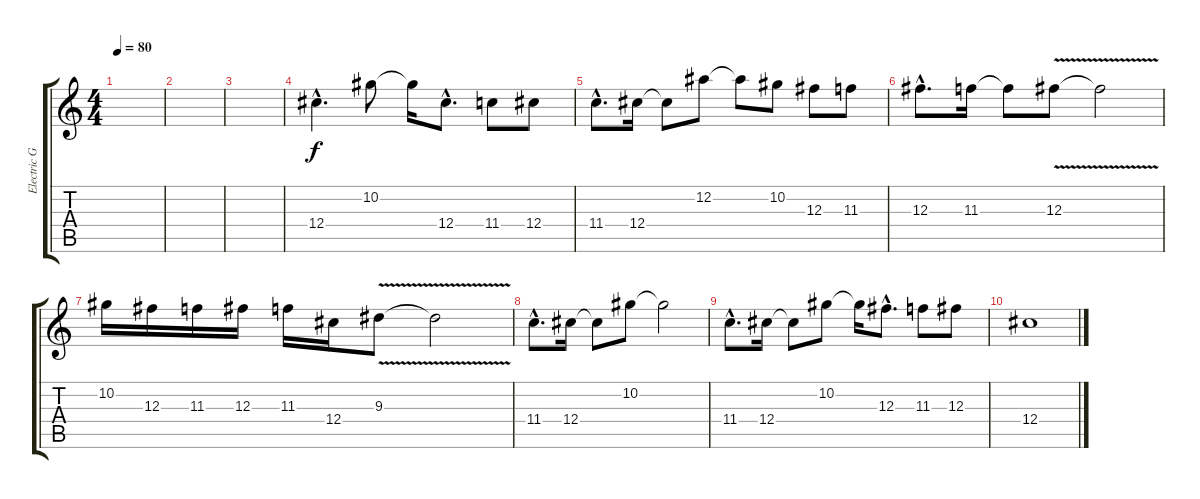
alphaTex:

\track ("Electric Guitar" "Electric G") {instrument electricguitarclean}
\staff {score tabs}
\tuning (Eb4 Bb3 Gb3 Db3 Ab2 Eb2) {hide}
\ts (4 4)
\tempo 80
\clef g2
\ks c
|
|
|
12.4{hac}.4{d} 10.2.8 10.2{t}.16 12.4{hac}.8{d} 11.4.8 12.4.8 |
11.4{hac}.8{d} 12.4.16 12.4{t}.8 12.2.8 12.2{t}.8 10.2.8 12.3.8 11.3.8 |
12.3{hac}.8{d} 11.3.16 11.3{t}.8 12.3{v}.8 12.3{v t}.2 |
10.2.16 12.3.16 11.3.16 12.3.16 11.3.16 12.4.16 9.3{v}.8 9.3{v t}.2 |
11.4{hac}.8{d} 12.4.16 12.4{t}.8 10.2.8 10.2{t}.2 |
11.4{hac}.8{d} 12.4.16 12.4{t}.8 10.2.8 10.2{t}.16 12.3{hac}.8{d} 11.3.8 12.3.8 |
12.4.1
